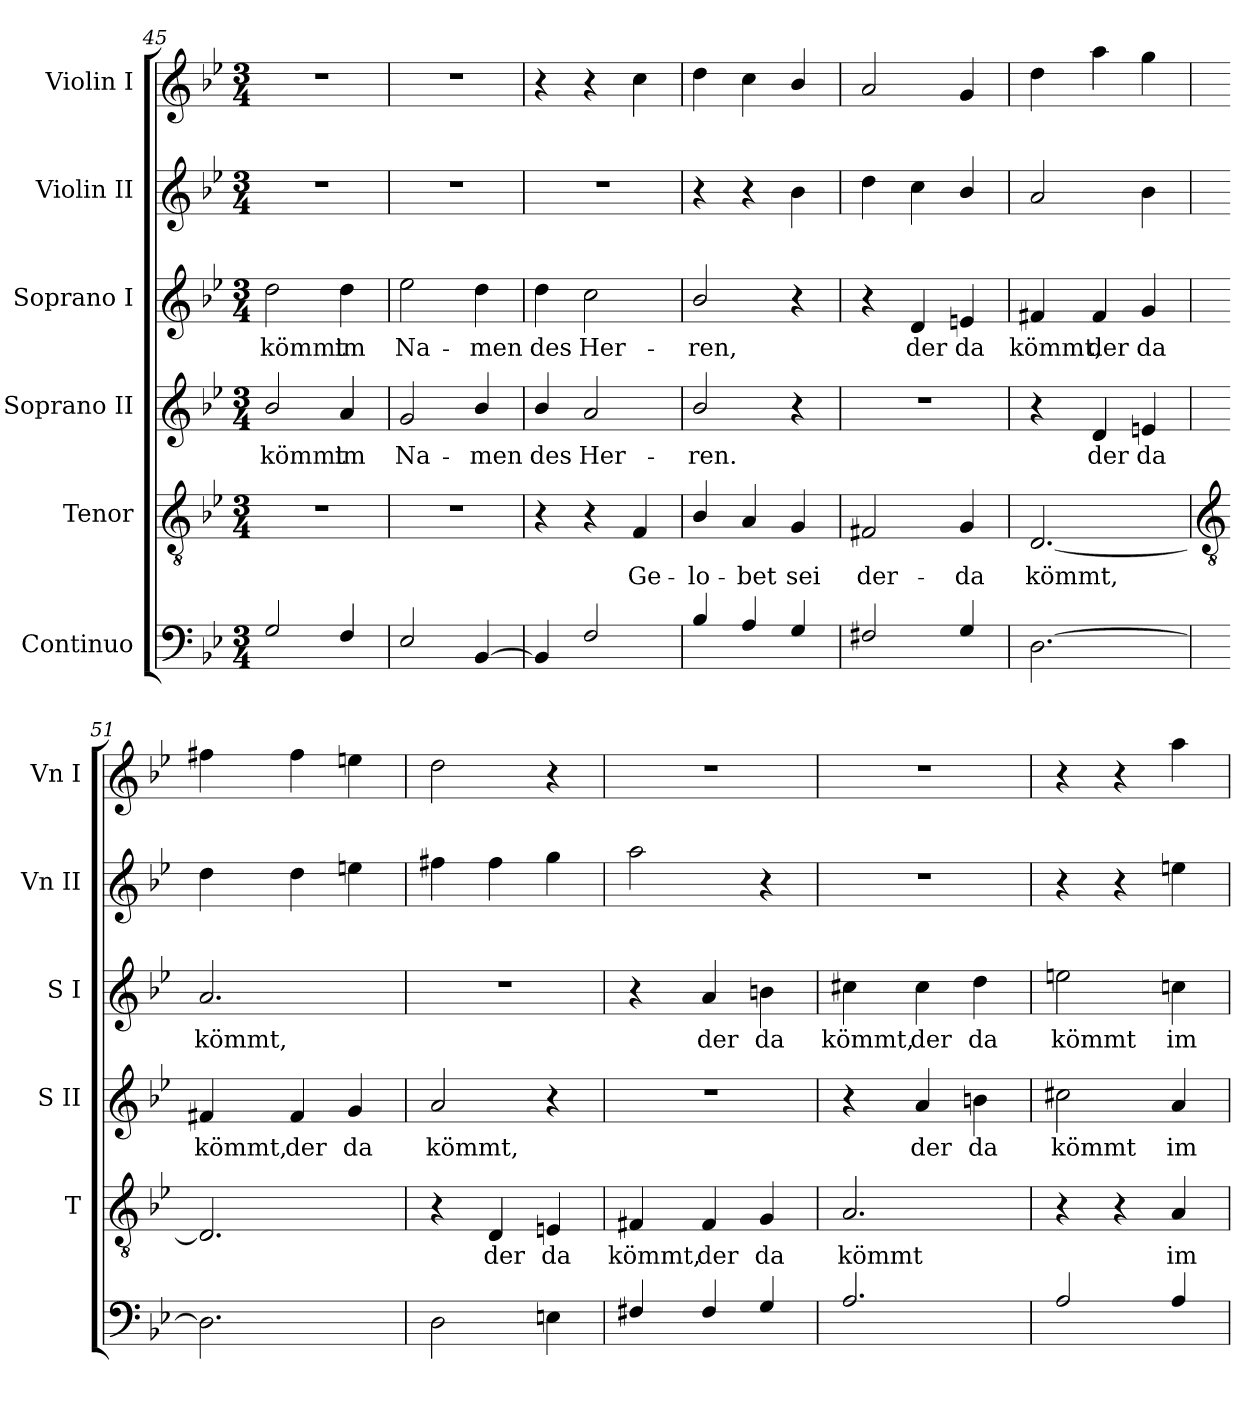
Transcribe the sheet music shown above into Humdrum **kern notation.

**kern	**kern	**text	**kern	**text	**kern	**text	**kern	**kern
*part6	*part5	*part5	*part4	*part4	*part3	*part3	*part2	*part1
*staff6	*staff5	*staff5	*staff4	*staff4	*staff3	*staff3	*staff2	*staff1
*I"Continuo	*I"Tenor	*	*I"Soprano II	*	*I"Soprano I	*	*I"Violin II	*I"Violin I
*	*I'T	*	*I'S II	*	*I'S I	*	*I'Vn II	*I'Vn I
*clefF4	*clefGv2	*	*clefG2	*	*clefG2	*	*clefG2	*clefG2
*k[b-e-]	*k[b-e-]	*	*k[b-e-]	*	*k[b-e-]	*	*k[b-e-]	*k[b-e-]
*B-:	*B-:	*	*B-:	*	*B-:	*	*B-:	*B-:
*M3/4	*M3/4	*	*M3/4	*	*M3/4	*	*M3/4	*M3/4
=45	=45	=45	=45	=45	=45	=45	=45	=45
*^	*	*	*	*	*	*	*	*
!	!LO:N:vis=1	!LO:N:vis=1	!	!	!LO:LY:b	!	!LO:LY:b	!LO:N:vis=1	!LO:N:vis=1
2G	2.ryy	2.r	.	2b-/	kömmt	2dd	kömmt	2.r	2.r
!	!	!	!	!	!LO:LY:b	!	!LO:LY:b	!	!
4F	.	.	.	4a	im	4dd	im	.	.
=46	=46	=46	=46	=46	=46	=46	=46	=46	=46
!	!LO:N:vis=1	!LO:N:vis=1	!	!	!LO:LY:b	!	!LO:LY:b	!LO:N:vis=1	!LO:N:vis=1
2E-	2.ryy	2.r	.	2g	Na-	2ee-	Na-	2.r	2.r
!	!	!	!	!	!LO:LY:b	!	!LO:LY:b	!	!
[4BB-	.	.	.	4b-/	-men	4dd	-men	.	.
=47	=47	=47	=47	=47	=47	=47	=47	=47	=47
!	!LO:N:vis=1	!	!	!	!LO:LY:b	!	!LO:LY:b	!LO:N:vis=1	!
4BB-]	2.ryy	4r	.	4b-/	des	4dd	des	2.r	4r
!	!	!	!	!	!LO:LY:b	!	!LO:LY:b	!	!
2F	.	4r	.	2a	Her-	2cc	Her-	.	4r
!	!	!	!LO:LY:b	!	!	!	!	!	!
.	.	4F	Ge-	.	.	.	.	.	4cc
=48	=48	=48	=48	=48	=48	=48	=48	=48	=48
!	!LO:N:vis=1	!	!LO:LY:b	!	!LO:LY:b	!	!LO:LY:b	!	!
4B-	2.ryy	4B-/	-lo-	2b-/	-ren.	2b-/	-ren,	4r	4dd
!	!	!	!LO:LY:b	!	!	!	!	!	!
4A	.	4A	-bet	.	.	.	.	4r	4cc
!	!	!	!LO:LY:b	!	!	!	!	!	!
4G	.	4G	sei	4r	.	4r	.	4b-	4b-/
=49	=49	=49	=49	=49	=49	=49	=49	=49	=49
!	!LO:N:vis=1	!	!LO:LY:b	!LO:N:vis=1	!	!	!	!	!
2F#X	2.ryy	2F#X	der-	2.r	.	4r	.	4dd	2a
!	!	!	!	!	!	!	!LO:LY:b	!	!
.	.	.	.	.	.	4d	der	4cc	.
!	!	!	!LO:LY:b	!	!	!	!LO:LY:b	!	!
4G	.	4G	-da	.	.	4en	da	4b-/	4g
=50	=50	=50	=50	=50	=50	=50	=50	=50	=50
!	!	!	!LO:LY:b	!	!	!	!LO:LY:b	!	!
[2.D	2ryy	[2.D	kömmt,	4r	.	4f#X	kömmt,	2a	4dd
!	!	!	!	!	!LO:LY:b	!	!LO:LY:b	!	!
.	.	.	.	4d	der	4f#	der	.	4aa
!	!	!	!	!	!LO:LY:b	!	!LO:LY:b	!	!
.	4ryy	.	.	4en	da	4g	da	4b-	4gg
!!LO:LB:g=z
=51	=51	=51	=51	=51	=51	=51	=51	=51	=51
*	*	*clefGv2	*	*	*	*	*	*	*
!	!	!	!	!	!LO:LY:b	!	!LO:LY:b	!	!
2.D]	2ryy	2.D]	.	4f#X	kömmt,	2.a	kömmt,	4dd	4ff#X
!	!	!	!	!	!LO:LY:b	!	!	!	!
.	.	.	.	4f#	der	.	.	4dd	4ff#
!	!	!	!	!	!LO:LY:b	!	!	!	!
.	4ryy	.	.	4g	da	.	.	4een	4een
=52	=52	=52	=52	=52	=52	=52	=52	=52	=52
!	!	!	!	!	!LO:LY:b	!LO:N:vis=1	!	!	!
2D	2ryy	4r	.	2a	kömmt,	2.r	.	4ff#X	2dd
!	!	!	!LO:LY:b	!	!	!	!	!	!
.	.	4D	der	.	.	.	.	4ff#	.
!	!	!	!LO:LY:b	!	!	!	!	!	!
4En	4ryy	4En	da	4r	.	.	.	4gg	4r
=53	=53	=53	=53	=53	=53	=53	=53	=53	=53
!	!LO:N:vis=1	!	!LO:LY:b	!LO:N:vis=1	!	!	!	!	!LO:N:vis=1
4F#X	2.ryy	4F#X	kömmt,	2.r	.	4r	.	2aa	2.r
!	!	!	!LO:LY:b	!	!	!	!LO:LY:b	!	!
4F#	.	4F#	der	.	.	4a	der	.	.
!	!	!	!LO:LY:b	!	!	!	!LO:LY:b	!	!
4G	.	4G	da	.	.	4bn	da	4r	.
=54	=54	=54	=54	=54	=54	=54	=54	=54	=54
!	!LO:N:vis=1	!	!LO:LY:b	!	!	!	!LO:LY:b	!LO:N:vis=1	!LO:N:vis=1
2.A	2.ryy	2.A	kömmt	4r	.	4cc#X	kömmt,	2.r	2.r
!	!	!	!	!	!LO:LY:b	!	!LO:LY:b	!	!
.	.	.	.	4a	der	4cc#	der	.	.
!	!	!	!	!	!LO:LY:b	!	!LO:LY:b	!	!
.	.	.	.	4bn	da	4dd	da	.	.
=55	=55	=55	=55	=55	=55	=55	=55	=55	=55
!	!LO:N:vis=1	!	!	!	!LO:LY:b	!	!LO:LY:b	!	!
2A	2.ryy	4r	.	2cc#X	kömmt	2een	kömmt	4r	4r
.	.	4r	.	.	.	.	.	4r	4r
!	!	!	!LO:LY:b	!	!LO:LY:b	!	!LO:LY:b	!	!
4A	.	4A	im	4a	im	4ccn	im	4een	4aa
*v	*v	*	*	*	*	*	*	*	*
=	=	=	=	=	=	=	=	=
*-	*-	*-	*-	*-	*-	*-	*-	*-
